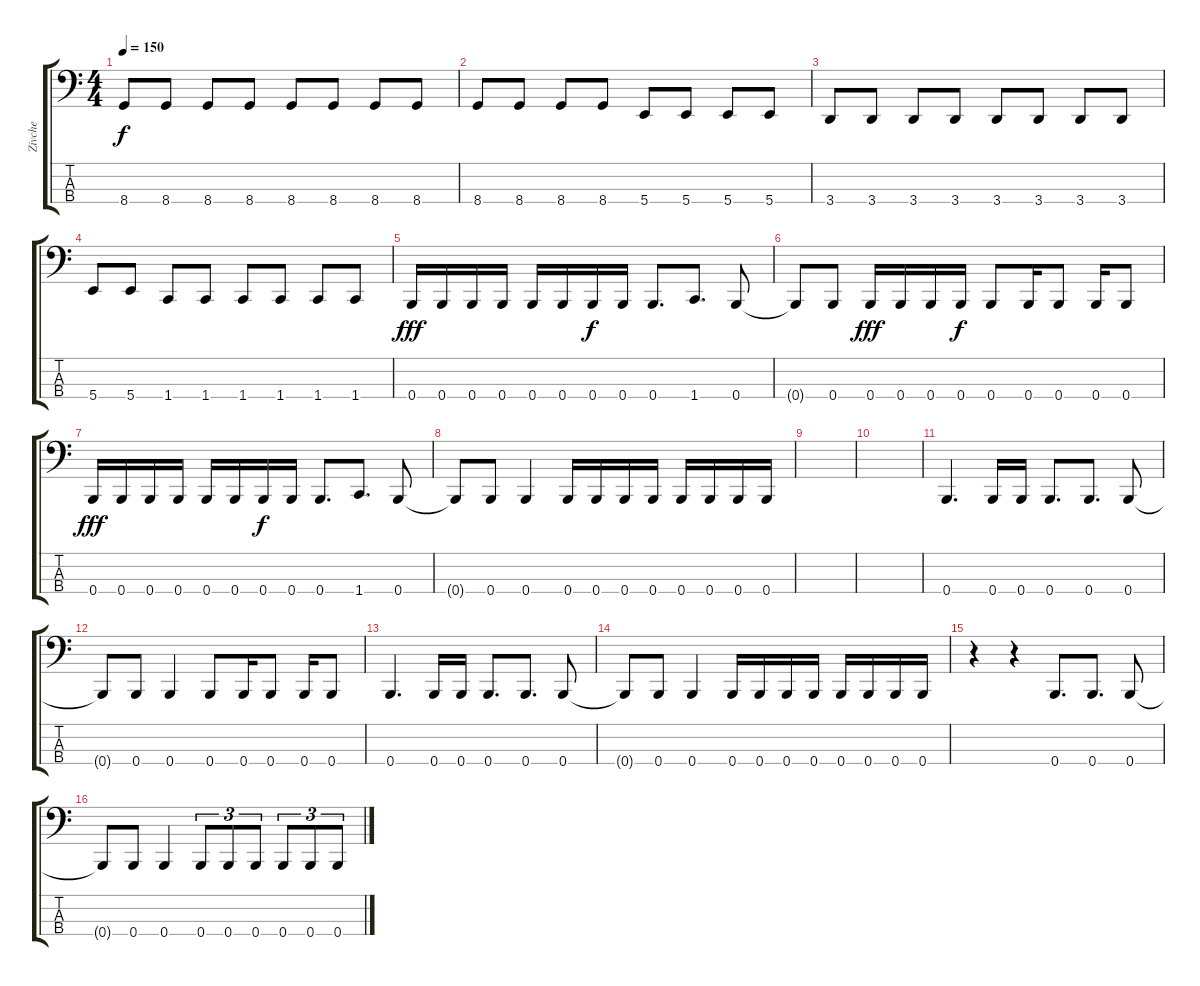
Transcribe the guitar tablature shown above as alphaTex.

\track ("Zivche" "Zivche") {instrument electricbasspick}
\staff {score tabs}
\tuning (E2 B1 Gb1 B0) {hide}
\ts (4 4)
\tempo 150
\clef f4
\ks c
8.4.8{dy f} 8.4.8 8.4.8 8.4.8 8.4.8 8.4.8 8.4.8 8.4.8 |
8.4.8 8.4.8 8.4.8 8.4.8 5.4.8 5.4.8 5.4.8 5.4.8 |
3.4.8 3.4.8 3.4.8 3.4.8 3.4.8 3.4.8 3.4.8 3.4.8 |
5.4.8 5.4.8 1.4.8 1.4.8 1.4.8 1.4.8 1.4.8 1.4.8 |
0.4.16{dy fff} 0.4.16 0.4.16 0.4.16 0.4.16 0.4.16 0.4.16{dy f} 0.4.16 0.4.8{d} 1.4.8{d} 0.4.8 |
0.4{t}.8 0.4.8 0.4.16{dy fff} 0.4.16 0.4.16 0.4.16{dy f} 0.4.8 0.4.16 0.4.8 0.4.16 0.4.8 |
0.4.16{dy fff} 0.4.16 0.4.16 0.4.16 0.4.16 0.4.16 0.4.16{dy f} 0.4.16 0.4.8{d} 1.4.8{d} 0.4.8 |
0.4{t}.8 0.4.8 0.4.4 0.4.16 0.4.16 0.4.16 0.4.16 0.4.16 0.4.16 0.4.16 0.4.16 |
|
|
0.4.4{d} 0.4.16 0.4.16 0.4.8{d} 0.4.8{d} 0.4.8 |
0.4{t}.8 0.4.8 0.4.4 0.4.8 0.4.16 0.4.8 0.4.16 0.4.8 |
0.4.4{d} 0.4.16 0.4.16 0.4.8{d} 0.4.8{d} 0.4.8 |
0.4{t}.8 0.4.8 0.4.4 0.4.16 0.4.16 0.4.16 0.4.16 0.4.16 0.4.16 0.4.16 0.4.16 |
r.4 r.4 0.4.8{d} 0.4.8{d} 0.4.8 |
0.4{t}.8 0.4.8 0.4.4 0.4.8{tu (3 2)} 0.4.8{tu (3 2)} 0.4.8{tu (3 2)} 0.4.8{tu (3 2)} 0.4.8{tu (3 2)} 0.4.8{tu (3 2)}
